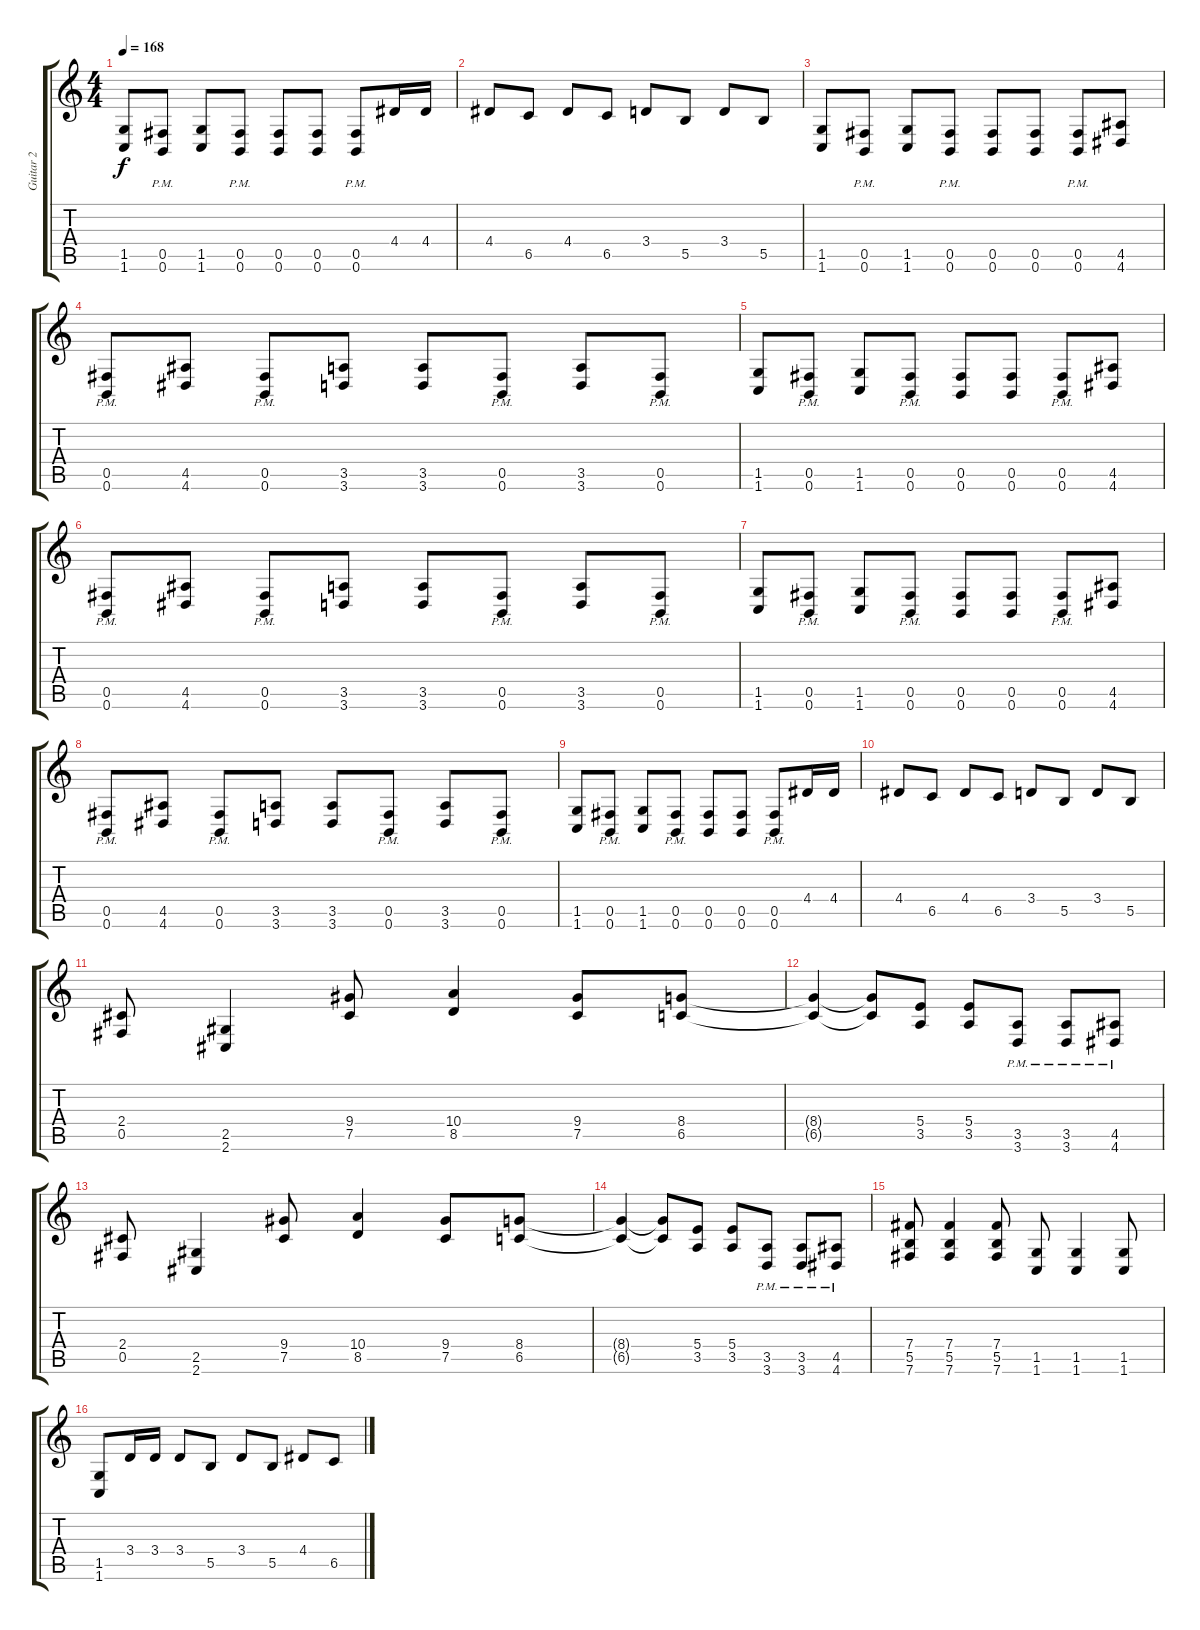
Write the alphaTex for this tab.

\track ("Guitar 2" "Guitar 2") {instrument distortionguitar}
\staff {score tabs}
\tuning (Db4 Ab3 E3 B2 Gb2 B1) {hide}
\ts (4 4)
\tempo 168
\clef g2
\ks c
(1.5 1.6).8{dy f} (0.5{pm} 0.6{pm}).8 (1.5 1.6).8 (0.5{pm} 0.6{pm}).8 (0.5 0.6).8 (0.5 0.6).8 (0.5{pm} 0.6{pm}).8 4.4.16 4.4.16 |
4.4.8 6.5.8 4.4.8 6.5.8 3.4.8 5.5.8 3.4.8 5.5.8 |
(1.5 1.6).8 (0.5{pm} 0.6{pm}).8 (1.5 1.6).8 (0.5{pm} 0.6{pm}).8 (0.5 0.6).8 (0.5 0.6).8 (0.5{pm} 0.6{pm}).8 (4.5 4.6).8 |
(0.5{pm} 0.6{pm}).8 (4.5 4.6).8 (0.5{pm} 0.6{pm}).8 (3.5 3.6).8 (3.5 3.6).8 (0.5{pm} 0.6{pm}).8 (3.5 3.6).8 (0.5{pm} 0.6{pm}).8 |
(1.5 1.6).8 (0.5{pm} 0.6{pm}).8 (1.5 1.6).8 (0.5{pm} 0.6{pm}).8 (0.5 0.6).8 (0.5 0.6).8 (0.5{pm} 0.6{pm}).8 (4.5 4.6).8 |
(0.5{pm} 0.6{pm}).8 (4.5 4.6).8 (0.5{pm} 0.6{pm}).8 (3.5 3.6).8 (3.5 3.6).8 (0.5{pm} 0.6{pm}).8 (3.5 3.6).8 (0.5{pm} 0.6{pm}).8 |
(1.5 1.6).8 (0.5{pm} 0.6{pm}).8 (1.5 1.6).8 (0.5{pm} 0.6{pm}).8 (0.5 0.6).8 (0.5 0.6).8 (0.5{pm} 0.6{pm}).8 (4.5 4.6).8 |
(0.5{pm} 0.6{pm}).8 (4.5 4.6).8 (0.5{pm} 0.6{pm}).8 (3.5 3.6).8 (3.5 3.6).8 (0.5{pm} 0.6{pm}).8 (3.5 3.6).8 (0.5{pm} 0.6{pm}).8 |
(1.5 1.6).8 (0.5{pm} 0.6{pm}).8 (1.5 1.6).8 (0.5{pm} 0.6{pm}).8 (0.5 0.6).8 (0.5 0.6).8 (0.5{pm} 0.6{pm}).8 4.4.16 4.4.16 |
4.4.8 6.5.8 4.4.8 6.5.8 3.4.8 5.5.8 3.4.8 5.5.8 |
(2.4 0.5).8 (2.5 2.6).4 (9.4 7.5).8 (10.4 8.5).4 (9.4 7.5).8 (8.4 6.5).8 |
(8.4{t} 6.5{t}).4 (8.4{t} 6.5{t}).8 (5.4 3.5).8 (5.4 3.5).8 (3.5{pm} 3.6{pm}).8 (3.5{pm} 3.6{pm}).8 (4.5{pm} 4.6{pm}).8 |
(2.4 0.5).8 (2.5 2.6).4 (9.4 7.5).8 (10.4 8.5).4 (9.4 7.5).8 (8.4 6.5).8 |
(8.4{t} 6.5{t}).4 (8.4{t} 6.5{t}).8 (5.4 3.5).8 (5.4 3.5).8 (3.5{pm} 3.6{pm}).8 (3.5{pm} 3.6{pm}).8 (4.5{pm} 4.6{pm}).8 |
(7.4 5.5 7.6).8 (7.4 5.5 7.6).4 (7.4 5.5 7.6).8 (1.5 1.6).8 (1.5 1.6).4 (1.5 1.6).8 |
(1.5 1.6).8 3.4.16 3.4.16 3.4.8 5.5.8 3.4.8 5.5.8 4.4.8 6.5.8
